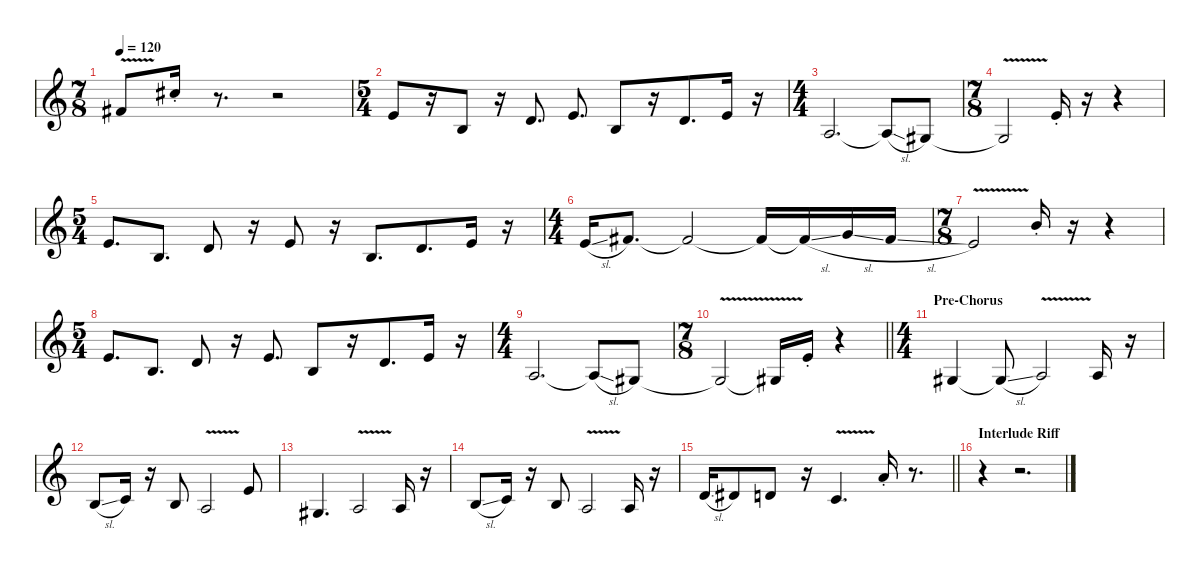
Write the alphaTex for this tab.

\defaultSystemsLayout 4
\hideDynamics
\bracketExtendMode nobrackets
\singleTrackTrackNamePolicy hidden
\multiTrackTrackNamePolicy hidden
\firstSystemTrackNameMode fullname
\firstSystemTrackNameOrientation horizontal
\otherSystemsTrackNameOrientation horizontal
\track ("Mikael Akerfeldt - Vocals" "fl.") {instrument flute}
\staff {score}
\tuning (E4 B3 G3 D3 A2 E2)
\ts (7 8)
\beaming (8 2 2 2 2)
\tempo 120
\clef g2
\ks c
11.3{v t acc #}.8{dy f beam Up} 9.1{st acc #}.16{beam Up} r.8{d beam Up} r.2{beam Up} |
\ts (5 4)
\beaming (8 2 2 2 4)
9.3.8{beam Up} r.16{beam Up} 9.4.8{beam Up} r.16{beam Up} 7.3.8{d beam Up} 9.3.8{d beam Up} 9.4.8{beam Up} r.16{beam Up} 7.3.8{d beam Up} 9.3.16{beam Up} r.16{beam Up} |
\ts (4 4)
\beaming (8 2 2 2 2)
7.4.2{d beam Up} 7.4{sl t}.8{beam Up} 6.4{acc #}.8{beam Up} |
\ts (7 8)
\beaming (8 2 2 2 2)
6.4{v t acc #}.2{beam Up} 9.3{st}.16{beam Up} r.16{beam Up} r.4{beam Up} |
\ts (5 4)
\beaming (8 2 2 2 4)
9.3.8{d beam Up} 9.4.8{d beam Up} 7.3.8{beam Up} r.16{beam Up} 9.3.8{beam Up} r.16{beam Up} 9.4.8{d beam Up} 7.3.8{d beam Up} 9.3.16{beam Up} r.16{beam Up} |
\ts (4 4)
\beaming (8 2 2 2 2)
9.3{sl}.16{beam Up} 11.3{acc #}.8{d beam Up} 11.3{t acc #}.2{beam Up} 11.3{t acc #}.16{beam Up} 11.3{sl t acc #}.16{beam Up} 12.3{sl}.16{beam Up} 11.3{sl acc #}.16{beam Up} |
\ts (7 8)
\beaming (8 2 2 2 2)
9.3{v}.2{beam Up} 7.1{st}.16{beam Up} r.16{beam Up} r.4{beam Up} |
\ts (5 4)
\beaming (8 2 2 2 4)
9.3.8{d beam Up} 9.4.8{d beam Up} 7.3.8{beam Up} r.16{beam Up} 9.3.8{d beam Up} 9.4.8{beam Up} r.16{beam Up} 7.3.8{d beam Up} 9.3.16{beam Up} r.16{beam Up} |
\ts (4 4)
\beaming (8 2 2 2 2)
7.4.2{d beam Up} 7.4{sl t}.8{beam Up} 6.4{acc #}.8{beam Up} |
\ts (7 8)
\beaming (8 2 2 2 2)
\barLineRight lightlight
6.4{v t acc #}.2{beam Up} 6.4{v t acc #}.16{beam Up} 9.3{st}.16{beam Up} r.4{beam Up} |
\ts (4 4)
\beaming (8 2 2 2 2)
\section ("" "Pre-Chorus")
6.4{acc #}.4{beam Up} 6.4{sl t acc #}.8{beam Up} 7.4{v}.2{beam Up} 7.4.16{beam Up} r.16{beam Up} |
9.4{sl}.8{beam Up} 10.4.16{beam Up} r.16{beam Up} 9.4.8{beam Up} 7.4{v}.2{beam Up} 9.3.8{beam Up} |
6.4{acc #}.4{d beam Up} 7.4{v}.2{beam Up} 7.4.16{beam Up} r.16{beam Up} |
9.4{sl}.8{beam Up} 10.4.16{beam Up} r.16{beam Up} 9.4.8{beam Up} 7.4{v}.2{beam Up} 7.4.16{beam Up} r.16{beam Up} |
\barLineRight lightlight
7.3{sl}.16{beam Up} 8.3{acc #}.8{beam Up} 7.3.8{beam Up} r.16{beam Up} 5.3{v}.4{d beam Up} 5.1{st}.16{beam Up} r.8{d beam Up} |
\section ("" "Interlude Riff")
r.4{beam Down} r.2{d beam Down}
